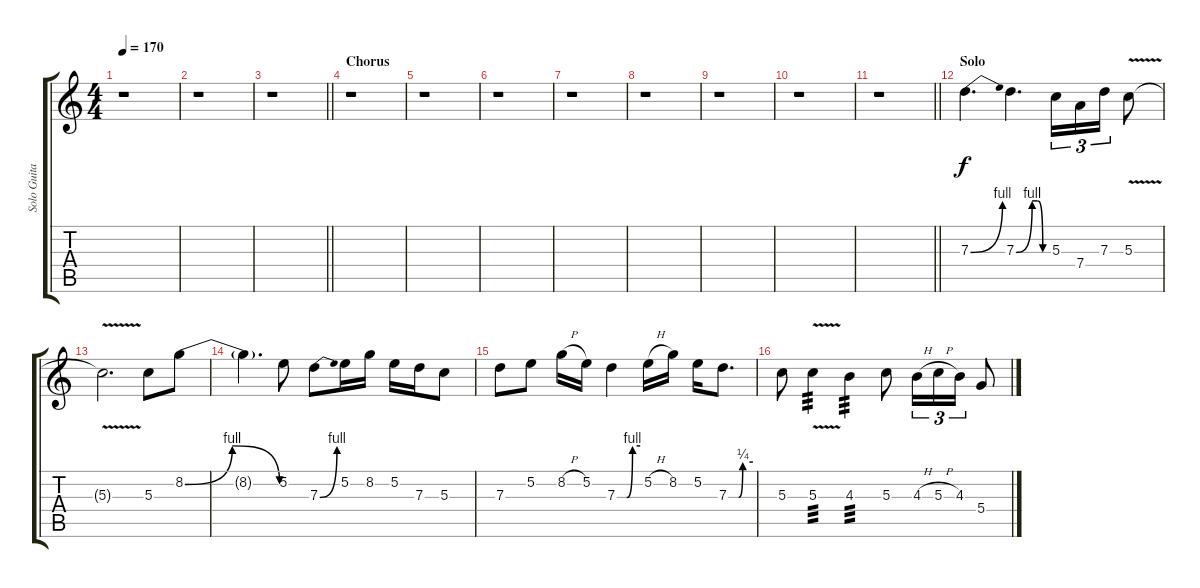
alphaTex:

\track ("Solo Guitar" "Solo Guita") {instrument overdrivenguitar}
\staff {score tabs}
\tuning (E4 B3 G3 D3 A2 E2) {hide}
\ts (4 4)
\tempo 170
\clef g2
\ks c
r.1{dy f} |
r.1 |
\barLineRight lightlight
r.1 |
\section ("" "Chorus")
r.1 |
r.1 |
r.1 |
r.1 |
r.1 |
r.1 |
r.1 |
\barLineRight lightlight
r.1 |
\section ("" "Solo")
7.3{be (bend 0 0 60 4)}.4{d} 7.3{be (custom 0 0 30 4 40 4 50 0 60 0)}.4{d} 5.3.16{tu (3 2)} 7.4.16{tu (3 2)} 7.3.16{tu (3 2)} 5.3{v}.8 |
5.3{t}.2{d} 5.3.8 8.2{be (bendrelease 0 0 30 4 45 4 60 0)}.8 |
8.2{t}.4{d} 5.2.8 7.3{be (bend 0 0 60 4)}.8 5.2.16 8.2.16 5.2.16 7.3.16 5.3.8 |
7.3.8 5.2.8 8.2{h}.16 5.2.16 7.3{be (custom 0 0 25 0 40 4 60 4)}.4 5.2{h}.16 8.2.16 5.2.16 7.3{be (custom 0 0 25 0 35 1 60 1)}.8{d} |
5.3.8 5.3{v}.4{tp 3} 4.3.4{tp 3} 5.3.8 4.3{h}.16{tu (3 2)} 5.3{h}.16{tu (3 2)} 4.3.16{tu (3 2)} 5.4{sl}.8
